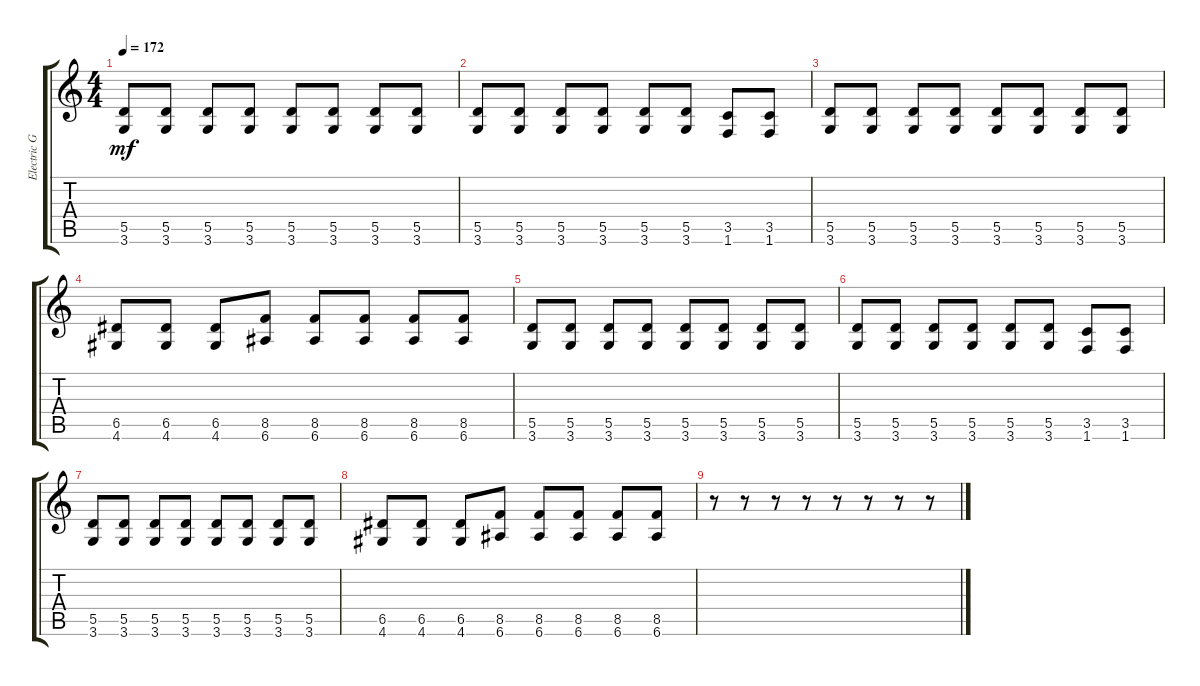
\track ("Electric Guitar" "Electric G") {instrument distortionguitar}
\staff {score tabs}
\tuning (E4 B3 G3 D3 A2 E2) {hide}
\ts (4 4)
\tempo 172
\clef g2
\ks c
(5.5 3.6).8{dy mf} (5.5 3.6).8 (5.5 3.6).8 (5.5 3.6).8 (5.5 3.6).8 (5.5 3.6).8 (5.5 3.6).8 (5.5 3.6).8 |
(5.5 3.6).8 (5.5 3.6).8 (5.5 3.6).8 (5.5 3.6).8 (5.5 3.6).8 (5.5 3.6).8 (3.5 1.6).8 (3.5 1.6).8 |
(5.5 3.6).8 (5.5 3.6).8 (5.5 3.6).8 (5.5 3.6).8 (5.5 3.6).8 (5.5 3.6).8 (5.5 3.6).8 (5.5 3.6).8 |
(6.5 4.6).8 (6.5 4.6).8 (6.5 4.6).8 (8.5 6.6).8 (8.5 6.6).8 (8.5 6.6).8 (8.5 6.6).8 (8.5 6.6).8 |
(5.5 3.6).8 (5.5 3.6).8 (5.5 3.6).8 (5.5 3.6).8 (5.5 3.6).8 (5.5 3.6).8 (5.5 3.6).8 (5.5 3.6).8 |
(5.5 3.6).8 (5.5 3.6).8 (5.5 3.6).8 (5.5 3.6).8 (5.5 3.6).8 (5.5 3.6).8 (3.5 1.6).8 (3.5 1.6).8 |
(5.5 3.6).8 (5.5 3.6).8 (5.5 3.6).8 (5.5 3.6).8 (5.5 3.6).8 (5.5 3.6).8 (5.5 3.6).8 (5.5 3.6).8 |
(6.5 4.6).8 (6.5 4.6).8 (6.5 4.6).8 (8.5 6.6).8 (8.5 6.6).8 (8.5 6.6).8 (8.5 6.6).8 (8.5 6.6).8 |
r.8 r.8 r.8 r.8 r.8 r.8 r.8 r.8
